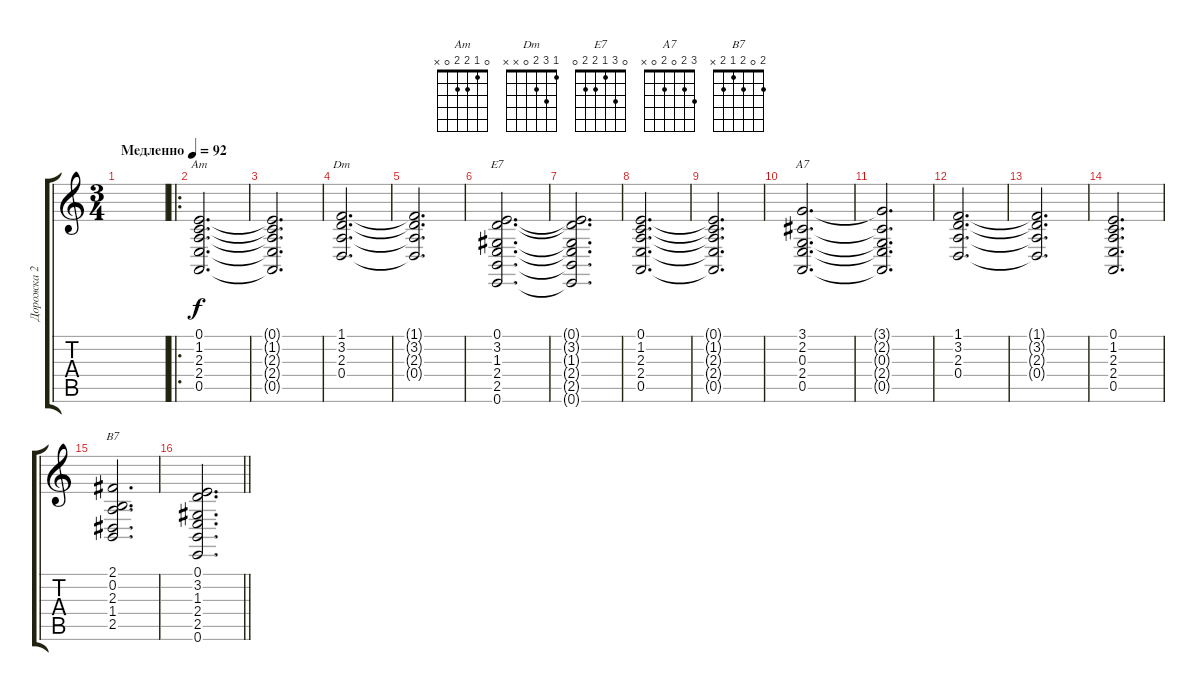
\track ("Дорожка 2" "Дорожка 2") {instrument stringensemble1}
\staff {score tabs}
\tuning (E4 B3 G3 D3 A2 E2) {hide}
\chord ("Am" 0 1 2 2 0 x)
\chord ("Dm" 1 3 2 0 x x)
\chord ("E7" 0 3 1 2 2 0)
\chord ("A7" 3 2 0 2 0 x)
\chord ("B7" 2 0 2 1 2 x)
\ts (3 4)
\tempo (92 "Медленно")
\clef g2
\ks c
|
\ro
(0.1 1.2 2.3 2.4 0.5).2{d ch "Am"} |
(0.1{t} 1.2{t} 2.3{t} 2.4{t} 0.5{t}).2{d} |
(1.1 3.2 2.3 0.4).2{d ch "Dm"} |
(1.1{t} 3.2{t} 2.3{t} 0.4{t}).2{d} |
(0.1 3.2 1.3 2.4 2.5 0.6).2{d ch "E7"} |
(0.1{t} 3.2{t} 1.3{t} 2.4{t} 2.5{t} 0.6{t}).2{d} |
(0.1 1.2 2.3 2.4 0.5).2{d} |
(0.1{t} 1.2{t} 2.3{t} 2.4{t} 0.5{t}).2{d} |
(3.1 2.2 0.3 2.4 0.5).2{d ch "A7"} |
(3.1{t} 2.2{t} 0.3{t} 2.4{t} 0.5{t}).2{d} |
(1.1 3.2 2.3 0.4).2{d} |
(1.1{t} 3.2{t} 2.3{t} 0.4{t}).2{d} |
(0.1 1.2 2.3 2.4 0.5).2{d} |
(2.1 0.2 2.3 1.4 2.5).2{d ch "B7"} |
\barLineRight lightlight
(0.1 3.2 1.3 2.4 2.5 0.6).2{d}
